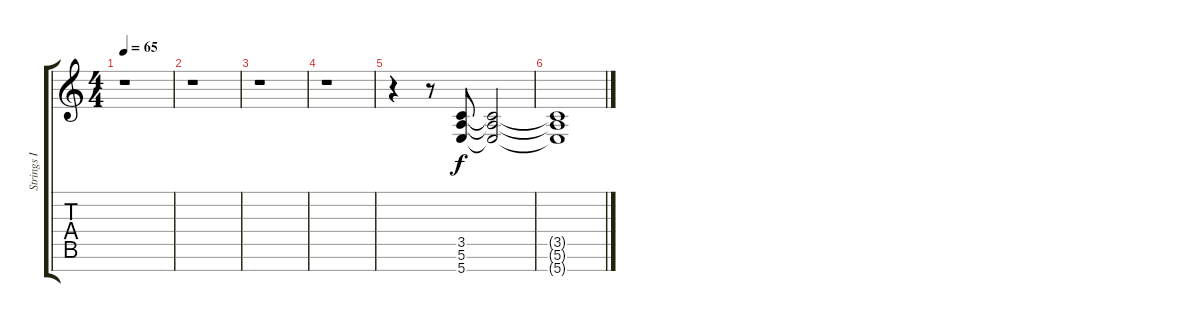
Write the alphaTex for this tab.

\track ("Strings I" "Strings I") {instrument stringensemble1}
\staff {score tabs}
\tuning (E5 B4 G4 D4 A3 E3 B2) {hide}
\ts (4 4)
\tempo 65
\clef g2
\ks c
r.1{dy f} |
r.1 |
r.1 |
r.1 |
r.4 r.8 (3.5 5.6 5.7).8 (3.5{t} 5.6{t} 5.7{t}).2 |
(3.5{t} 5.6{t} 5.7{t}).1
